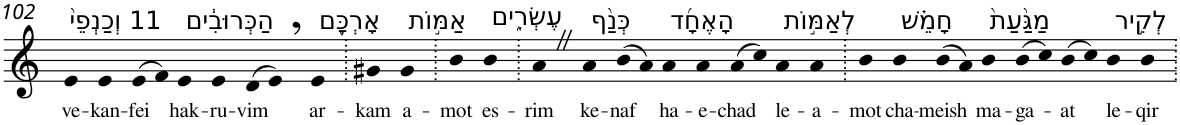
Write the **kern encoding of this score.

**kern	**text
*part1	*part1
*staff1	*staff1
*I"Piano	*
*I'Pno	*
!!LO:PB:g=z
*clefG2	*
*k[]	*
=102	=102
!LO:TX:a:t=11 וְכַנְפֵי֙	!
!	!LO:LY:b
4e	ve-
!	!LO:LY:b
4e	-kan-
!	!LO:LY:b
(>8e	-fei
8f)	.
!LO:TX:a:t=הַכְּרוּבִ֔ים	!
!	!LO:LY:b
4e	hak-
!	!LO:LY:b
4e	-ru-
!	!LO:LY:b
(>8d	-vim
8e,)	.
!LO:TX:a:t=אָרְכָּ֖ם	!
!	!LO:LY:b
4e	ar-
=103.	=103.
!	!LO:LY:b
4g#X	-kam
!LO:TX:a:t=אַמּ֣וֹת	!
!	!LO:LY:b
4g#	a-
=104.	=104.
!	!LO:LY:b
4b	-mot
!LO:TX:a:t=עֶשְׂרִ֑ים	!
!	!LO:LY:b
4b	es-
=105.	=105.
!	!LO:LY:b
4aZ	-rim
!LO:TX:a:t=כְּנַ֨ף	!
!	!LO:LY:b
4a	ke-
!	!LO:LY:b
(>8b	-naf
8a)	.
!LO:TX:a:t=הָאֶחָ֜ד	!
!	!LO:LY:b
4a	ha-
!	!LO:LY:b
4a	-e-
!	!LO:LY:b
(>8a	-chad
8cc)	.
!LO:TX:a:t=לְאַמּ֣וֹת	!
!	!LO:LY:b
4a	le-
!	!LO:LY:b
4a	-a-
=106.	=106.
!	!LO:LY:b
4b	-mot
!LO:TX:a:t=חָמֵ֗שׁ	!
!	!LO:LY:b
4b	cha-
!	!LO:LY:b
(>8b	-meish
8a)	.
!LO:TX:a:t=מַגַּ֙עַת֙	!
!	!LO:LY:b
4b	ma-
!	!LO:LY:b
(>8b	-ga-
8cc)	.
!	!LO:LY:b
(>8b	-at
8cc)	.
!LO:TX:a:t=לְקִ֣יר	!
!	!LO:LY:b
4b	le-
!	!LO:LY:b
4b	-qir
=.	=.
*-	*-
